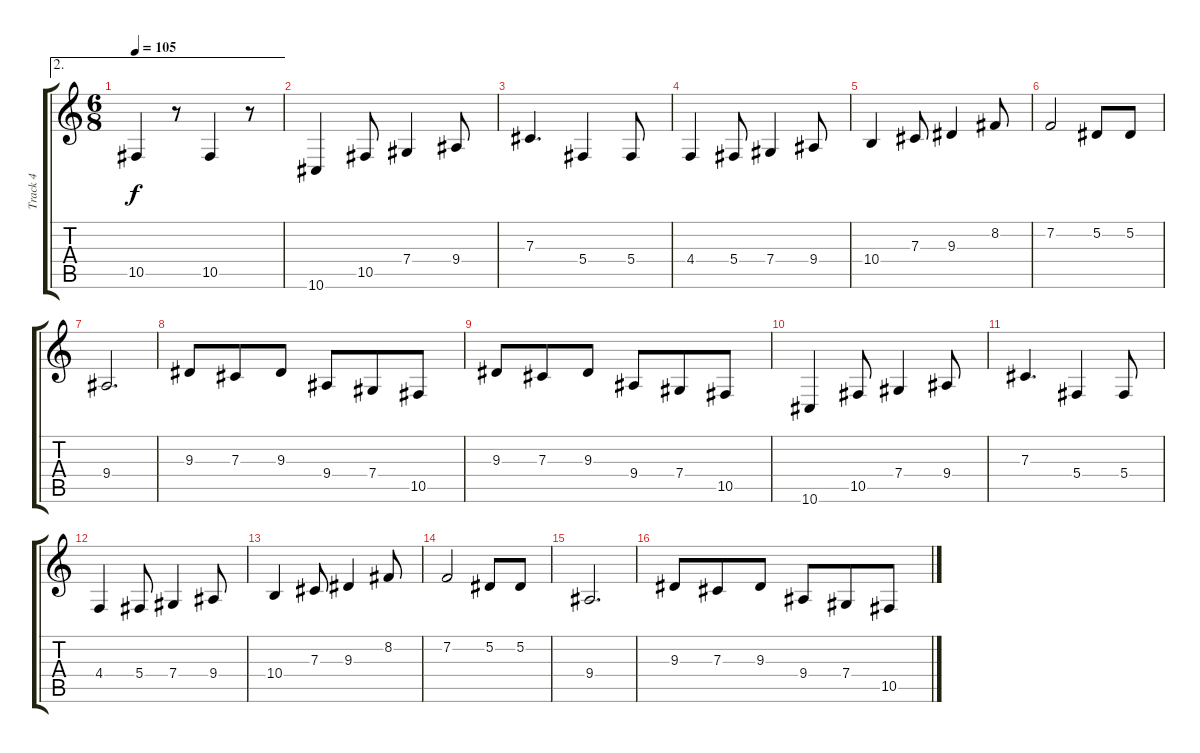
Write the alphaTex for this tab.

\track ("Track 4" "Track 4") {instrument voiceoohs}
\staff {score tabs}
\tuning (Eb4 Bb3 Gb3 Db3 Ab2 Eb2) {hide}
\ae 2
\ts (6 8)
\tempo 105
\clef g2
\ks c
10.5.4{dy f} r.8 10.5.4 r.8 |
10.6.4 10.5.8 7.4.4 9.4.8 |
7.3.4{d} 5.4.4 5.4.8 |
4.4.4 5.4.8 7.4.4 9.4.8 |
10.4.4 7.3.8 9.3.4 8.2.8 |
7.2.2 5.2.8 5.2.8 |
9.4.2{d} |
9.3.8 7.3.8 9.3.8 9.4.8 7.4.8 10.5.8 |
9.3.8 7.3.8 9.3.8 9.4.8 7.4.8 10.5.8 |
10.6.4 10.5.8 7.4.4 9.4.8 |
7.3.4{d} 5.4.4 5.4.8 |
4.4.4 5.4.8 7.4.4 9.4.8 |
10.4.4 7.3.8 9.3.4 8.2.8 |
7.2.2 5.2.8 5.2.8 |
9.4.2{d} |
9.3.8 7.3.8 9.3.8 9.4.8 7.4.8 10.5.8
